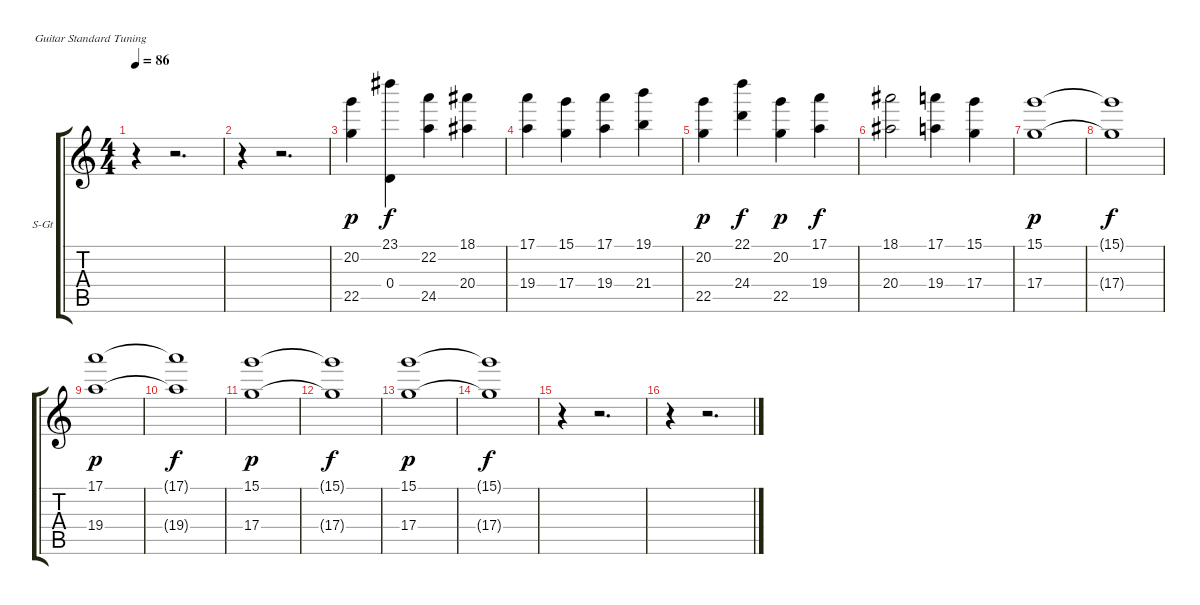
\defaultSystemsLayout 4
\bracketExtendMode groupsimilarinstruments
\firstSystemTrackNameOrientation horizontal
\otherSystemsTrackNameOrientation horizontal
\track ("Strings" "S-Gt") {instrument acousticguitarsteel}
\staff {score tabs}
\tuning (E4 B3 G3 D3 A2 E2)
\ts (4 4)
\tempo 86
\clef g2
\scale
0.485477
\ks c
r.4{dy p instrument acousticguitarsteel} r.2{d} |
\scale
0.257261 r.4 r.2{d} |
\scale
0.257261 (20.2 22.5).4 (23.1 0.4).4{dy f} (22.2 24.5).4 (18.1 20.4).4 |
\scale
0.333333 (17.1 19.4).4 (15.1 17.4).4 (17.1 19.4).4 (19.1 21.4).4 |
\scale
0.333333 (20.2 22.5).4{dy p} (22.1 24.4).4{dy f} (20.2 22.5).4{dy p} (17.1 19.4).4{dy f} |
\scale
0.333333 (18.1 20.4).2 (17.1 19.4).4 (15.1 17.4).4 |
\scale
0.333333 (15.1 17.4).1{dy p} |
\scale
0.333333 (15.1{t} 17.4{t}).1{dy f} |
\scale
0.333333 (17.1 19.4).1{dy p} |
\scale
0.333333 (17.1{t} 19.4{t}).1{dy f} |
\scale
0.333333 (15.1 17.4).1{dy p} |
\scale
0.333333 (15.1{t} 17.4{t}).1{dy f} |
\scale
0.333333 (15.1 17.4).1{dy p} |
\scale
0.333333 (15.1{t} 17.4{t}).1{dy f} |
\scale
0.333333 r.4 r.2{d} |
\scale
0.333333 r.4 r.2{d}
